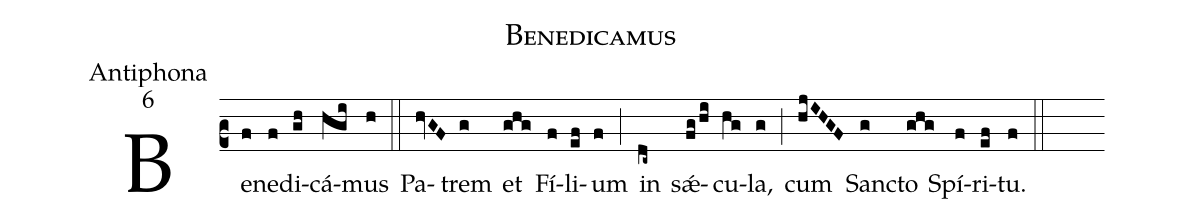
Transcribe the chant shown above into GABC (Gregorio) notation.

name:Benedicamus;
office-part:Antiphona;
mode:6;
%%
(c2) Be(f)ne(f)di(gh)cá(hgi)mus(h) (::)
Pa(hvGF)trem(g) et(ghg) Fí(f)li(ef)um(f) (;) in(dc~) sǽ(fg/hi)cu(hg)la,(g) (;) cum(hjIHGF) San(g)cto(ghg) Spí(f)ri(ef)tu.(f) (::)
